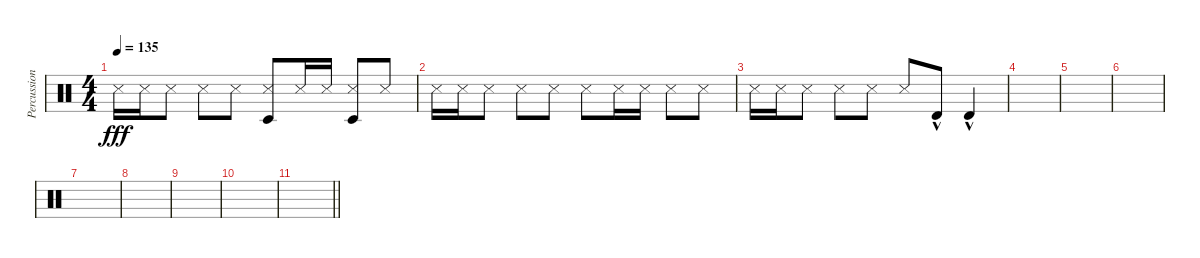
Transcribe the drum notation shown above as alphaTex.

\track ("Percussion (Clown and Cris)" "Percussion") {instrument percussion}
\staff {score}
\articulation defaults
\ts (4 4)
\tempo 135
\clef neutral
\ks c "Metronome (hit)".16{dy fff} "Metronome (hit)".16 "Metronome (hit)".8 "Metronome (hit)".8 "Metronome (hit)".8
("Timbale low (hit)" "Metronome (hit)").8 "Metronome (hit)".16 "Metronome (hit)".16 ("Timbale low (hit)" "Metronome (hit)").8 "Metronome (hit)".8 |
"Metronome (hit)".16 "Metronome (hit)".16 "Metronome (hit)".8 "Metronome (hit)".8 "Metronome (hit)".8 "Metronome (hit)".8 "Metronome (hit)".16 "Metronome (hit)".16 "Metronome (hit)".8 "Metronome (hit)".8 |
"Metronome (hit)".16 "Metronome (hit)".16 "Metronome (hit)".8 "Metronome (hit)".8 "Metronome (hit)".8 "Metronome (hit)".8 "Timbale high (hit)"{hac}.8 "Timbale high (hit)"{hac}.4 |
|
|
|
|
|
|
|
\barLineRight lightlight
